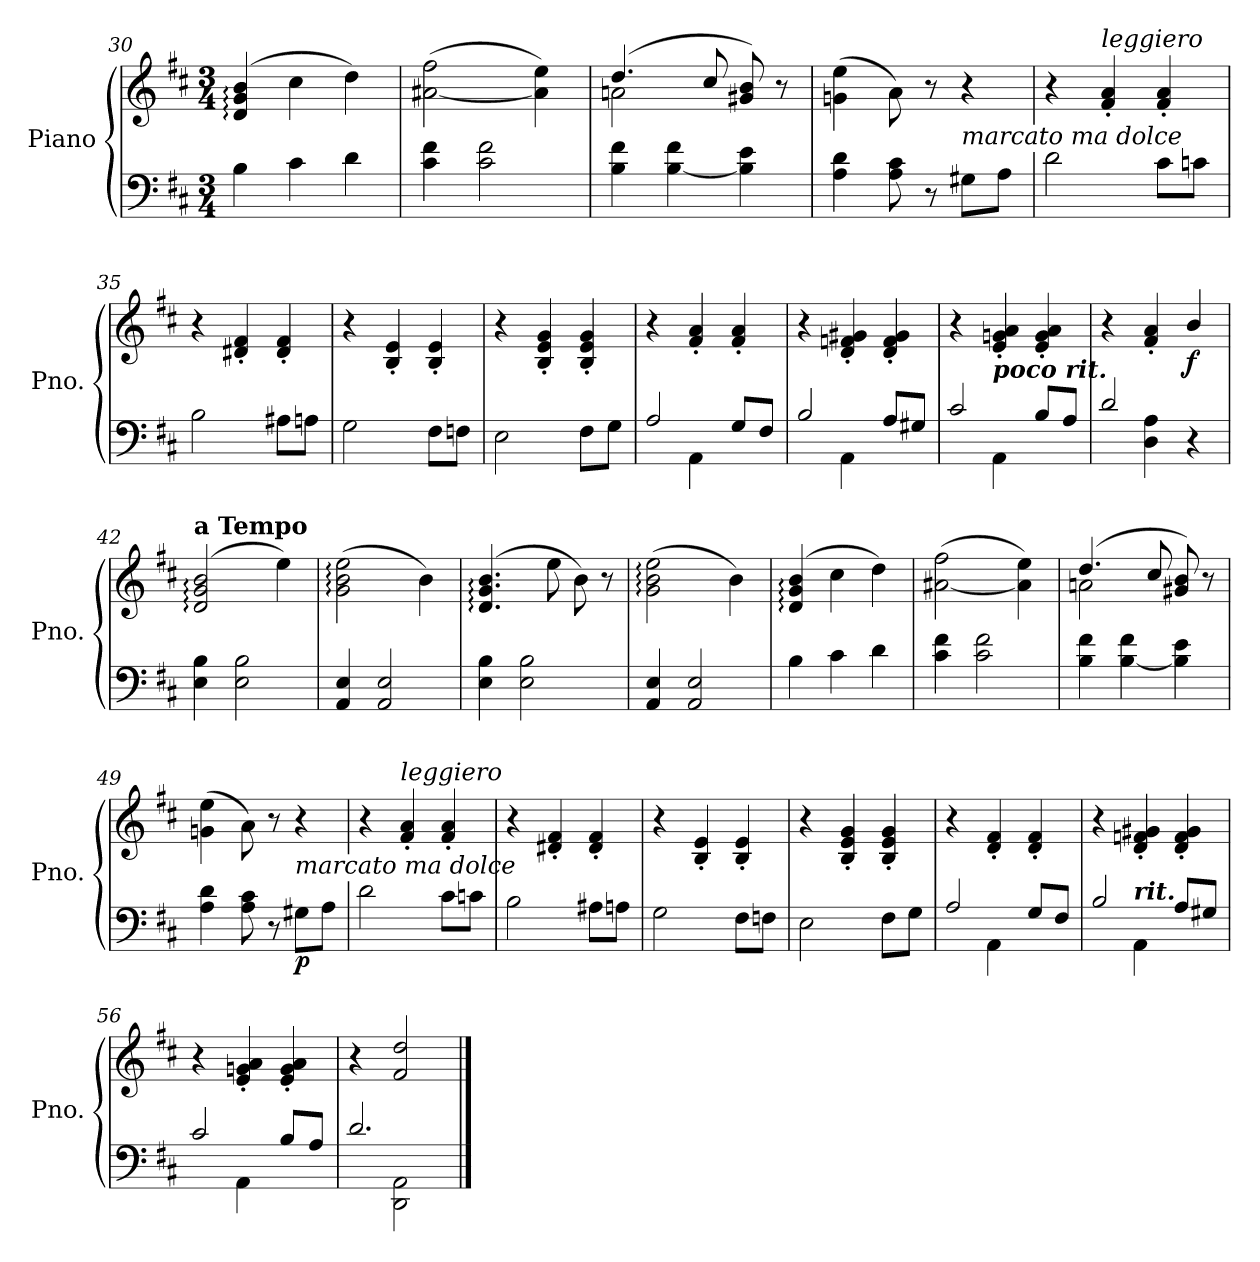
**kern	**kern	**dynam
*part1	*part1	*part1
*staff2	*staff1	*staff1/2
*I"Piano	*	*
*I'Pno.	*	*
*clefF4	*clefG2	*
*k[f#c#]	*k[f#c#]	*
*M3/4	*M3/4	*
=30	=30	=30
4B\	(4d/: 4g/: 4b/:	.
4c#\	4cc#\	.
4d\	4dd\)	.
=31	=31	=31
4c#\ 4f#\	(>[2a#X\ 2ff#\	.
2c#\ 2f#\	.	.
.	4a#\] 4ee\)	.
=32	=32	=32
*	*^	*
4B\ 4f#\	(4.dd/	2an\	.
[4B\ 4f#\	.	.	.
.	8cc#/	.	.
4B\] 4e\	8g#X/ 8b/)	4ryy	.
.	8r	.	.
*	*v	*v	*
!!LO:LB:g=z
=33	=33	=33
4A\ 4d\	(4gn\ 4ee\	.
8A\ 8c#\	8a\)	.
8r	8r	.
!LO:TX:a:i:t=marcato ma dolce	!	!
8G#X\L	4r	.
8A\J	.	.
=34	=34	=34
2d\	4r	.
!	!LO:TX:a:i:t=leggiero	!
.	4f#/' 4a/'	.
8c#\L	4f#/' 4a/'	.
8cn\J	.	.
=35	=35	=35
2B\	4r	.
.	4d#X/' 4f#/'	.
8A#X\L	4d#/' 4f#/'	.
8An\J	.	.
=36	=36	=36
2G\	4r	.
.	4B/' 4e/'	.
8F#\L	4B/' 4e/'	.
8Fn\J	.	.
=37	=37	=37
2E\	4r	.
.	4B/' 4e/' 4g/'	.
8F#\L	4B/' 4e/' 4g/'	.
8G\J	.	.
=38	=38	=38
*^	*	*
2A/	4ryy	4r	.
.	4AA\	4f#/' 4a/'	.
8G/L	4ryy	4f#/' 4a/'	.
8F#/J	.	.	.
=39	=39	=39	=39
2B/	4ryy	4r	.
.	4AA\	4d/' 4fn/' 4g#X/'	.
8A/L	4ryy	4d/' 4f/' 4g#/'	.
8G#X/J	.	.	.
!!LO:PB:g=z
=40	=40	=40	=40
2c#/	4ryy	4r	.
!	!LO:TX:a:Bi:t=poco rit.	!	!
.	4AA\	4e/' 4gn/' 4a/'	.
8B/L	4ryy	4e/' 4g/' 4a/'	.
8A/J	.	.	.
=41	=41	=41	=41
2d/	4ryy	4r	.
.	4D\ 4A\	4f#/' 4a/'	.
!	!	!	!LO:DY:b
4r	4ryy	4b/	f
=42	=42	=42	=42
!	!	!LO:TX:a:B:t=a Tempo	!
*v	*v	*	*
4E\ 4B\	(2d/: 2g/: 2b/:	.
2E\ 2B\	.	.
.	4ee\)	.
=43	=43	=43
4AA/ 4E/	(2g\: 2b\: 2ee\:	.
2AA/ 2E/	.	.
.	4b\)	.
=44	=44	=44
4E\ 4B\	(4.d/: 4.g/: 4.b/:	.
2E\ 2B\	.	.
.	8ee\	.
.	8b\)	.
.	8r	.
=45	=45	=45
4AA/ 4E/	(2g\: 2b\: 2ee\:	.
2AA/ 2E/	.	.
.	4b\)	.
=46	=46	=46
4B\	(4d/: 4g/: 4b/:	.
4c#\	4cc#\	.
4d\	4dd\)	.
=47	=47	=47
4c#\ 4f#\	(>[2a#X\ 2ff#\	.
2c#\ 2f#\	.	.
.	4a#\] 4ee\)	.
=48	=48	=48
*	*^	*
4B\ 4f#\	(4.dd/	2an\	.
[4B\ 4f#\	.	.	.
.	8cc#/	.	.
4B\] 4e\	8g#X/ 8b/)	4ryy	.
.	8r	.	.
*	*v	*v	*
!!LO:LB:g=z
=49	=49	=49
4A\ 4d\	(4gn\ 4ee\	.
8A\ 8c#\	8a\)	.
8r	8r	.
!LO:TX:a:i:t=marcato ma dolce	!	!
!	!	!LO:DY:b=2
8G#X\L	4r	p
8A\J	.	.
=50	=50	=50
2d\	4r	.
!	!LO:TX:a:i:t=leggiero	!
.	4f#/' 4a/'	.
8c#\L	4f#/' 4a/'	.
8cn\J	.	.
=51	=51	=51
2B\	4r	.
.	4d#X/' 4f#/'	.
8A#X\L	4d#/' 4f#/'	.
8An\J	.	.
=52	=52	=52
2G\	4r	.
.	4B/' 4e/'	.
8F#\L	4B/' 4e/'	.
8Fn\J	.	.
=53	=53	=53
2E\	4r	.
.	4B/' 4e/' 4g/'	.
8F#\L	4B/' 4e/' 4g/'	.
8G\J	.	.
=54	=54	=54
*^	*	*
2A/	4ryy	4r	.
.	4AA\	4d/' 4f#/'	.
8G/L	4ryy	4d/' 4f#/'	.
8F#/J	.	.	.
=55	=55	=55	=55
2B/	4ryy	4r	.
!	!LO:TX:a:Bi:t=rit.	!	!
.	4AA\	4d/' 4fn/' 4g#X/'	.
8A/L	4ryy	4d/' 4f/' 4g#/'	.
8G#X/J	.	.	.
!!LO:LB:g=z
=56	=56	=56	=56
2c#/	4ryy	4r	.
.	4AA\	4e/' 4gn/' 4a/'	.
8B/L	4ryy	4e/' 4g/' 4a/'	.
8A/J	.	.	.
=57	=57	=57	=57
2.d/	4ryy	4r	.
.	2DD\ 2AA\	2f#/ 2dd/	.
*v	*v	*	*
==	==	==
*-	*-	*-
